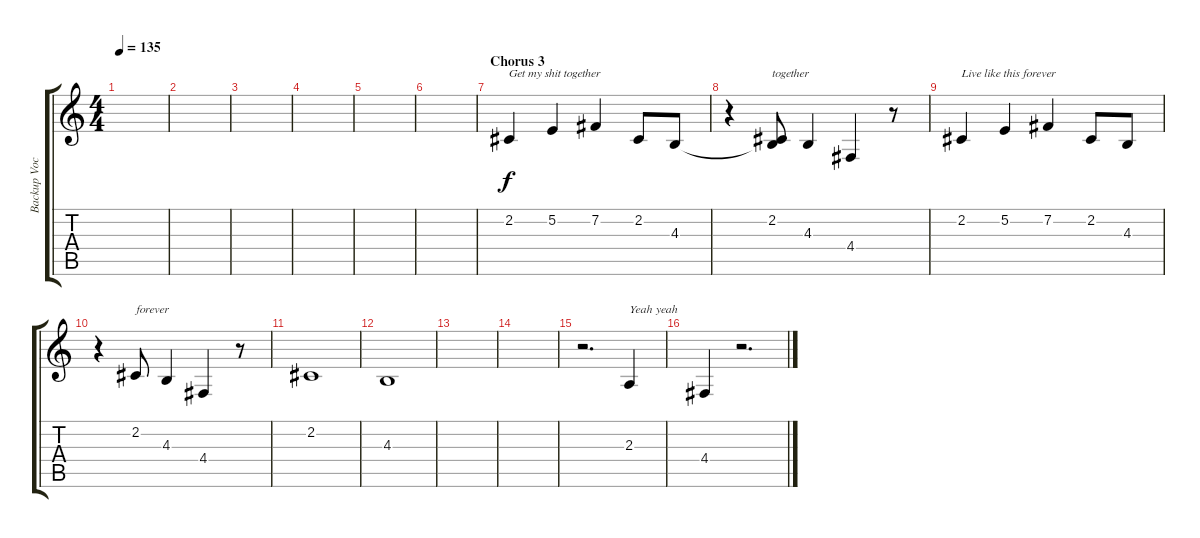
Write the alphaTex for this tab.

\track ("Backup Vocals" "Backup Voc") {instrument lead6voice}
\staff {score tabs}
\tuning (E4 B3 G3 D3 A2 E2) {hide}
\ts (4 4)
\tempo 135
\clef g2
\ks c
|
|
|
|
|
|
\section ("" "Chorus 3")
2.2.4{txt "Get my shit together"} 5.2.4 7.2.4 2.2.8 4.3.8 |
r.4 (2.2 4.3{t}).8{txt "together"} 4.3.4 4.4.4 r.8 |
2.2.4{txt "Live like this forever"} 5.2.4 7.2.4 2.2.8 4.3.8 |
r.4 2.2.8{txt "forever"} 4.3.4 4.4.4 r.8 |
2.2.1 |
4.3.1 |
|
|
r.2{d} 2.3.4{txt "Yeah yeah"} |
4.4.4 r.2{d}
